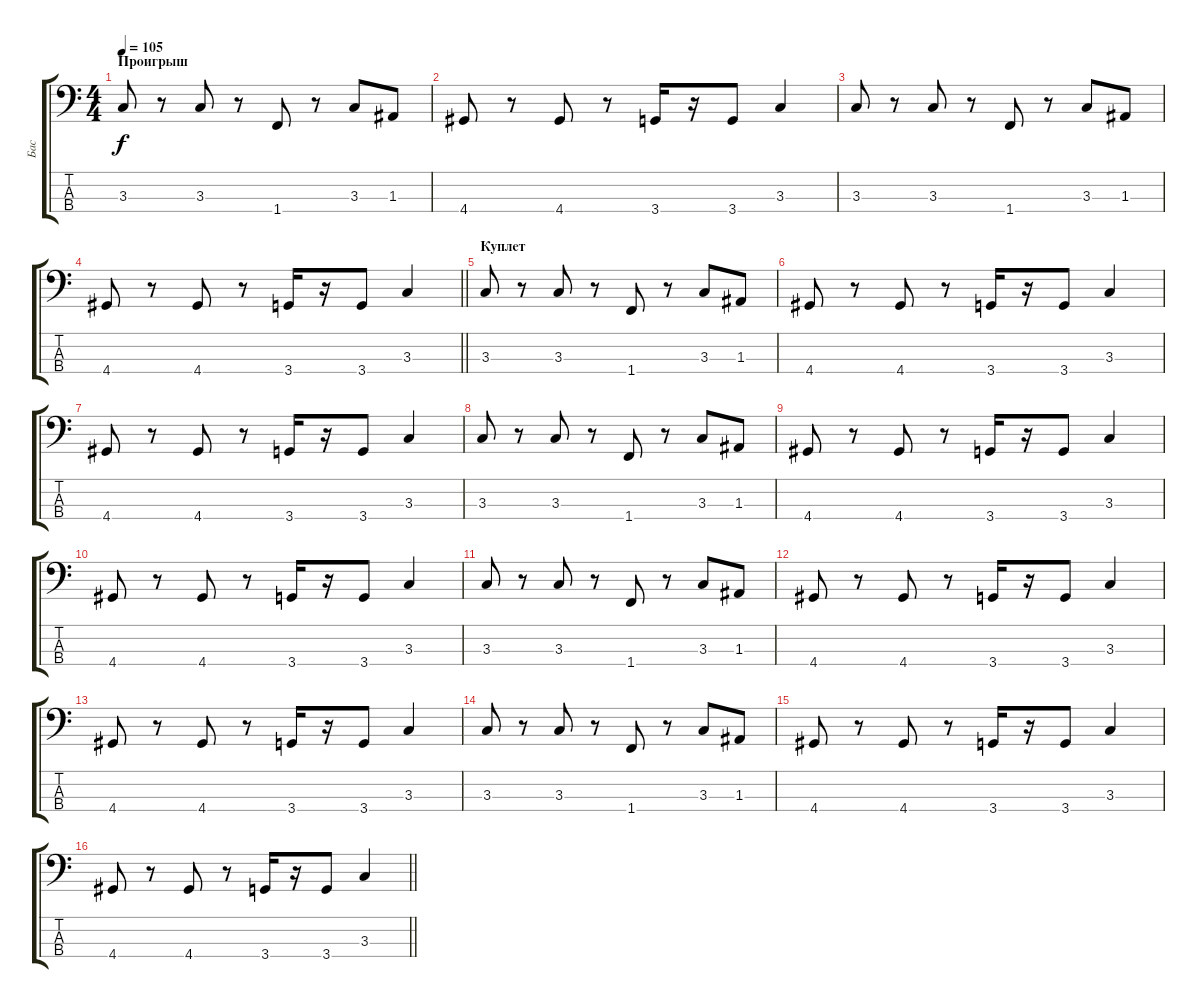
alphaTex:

\track ("Бас" "Бас") {instrument acousticbass}
\staff {score tabs}
\tuning (G2 D2 A1 E1) {hide}
\ts (4 4)
\section ("" "Проигрыш")
\tempo 105
\clef f4
\ks c
3.3.8{dy f} r.8 3.3.8 r.8 1.4.8 r.8 3.3.8 1.3.8 |
4.4.8 r.8 4.4.8 r.8 3.4.16 r.16 3.4.8 3.3.4 |
3.3.8 r.8 3.3.8 r.8 1.4.8 r.8 3.3.8 1.3.8 |
\barLineRight lightlight
4.4.8 r.8 4.4.8 r.8 3.4.16 r.16 3.4.8 3.3.4 |
\section ("" "Куплет")
3.3.8 r.8 3.3.8 r.8 1.4.8 r.8 3.3.8 1.3.8 |
4.4.8 r.8 4.4.8 r.8 3.4.16 r.16 3.4.8 3.3.4 |
4.4.8 r.8 4.4.8 r.8 3.4.16 r.16 3.4.8 3.3.4 |
3.3.8 r.8 3.3.8 r.8 1.4.8 r.8 3.3.8 1.3.8 |
4.4.8 r.8 4.4.8 r.8 3.4.16 r.16 3.4.8 3.3.4 |
4.4.8 r.8 4.4.8 r.8 3.4.16 r.16 3.4.8 3.3.4 |
3.3.8 r.8 3.3.8 r.8 1.4.8 r.8 3.3.8 1.3.8 |
4.4.8 r.8 4.4.8 r.8 3.4.16 r.16 3.4.8 3.3.4 |
4.4.8 r.8 4.4.8 r.8 3.4.16 r.16 3.4.8 3.3.4 |
3.3.8 r.8 3.3.8 r.8 1.4.8 r.8 3.3.8 1.3.8 |
4.4.8 r.8 4.4.8 r.8 3.4.16 r.16 3.4.8 3.3.4 |
\barLineRight lightlight
4.4.8 r.8 4.4.8 r.8 3.4.16 r.16 3.4.8 3.3.4
